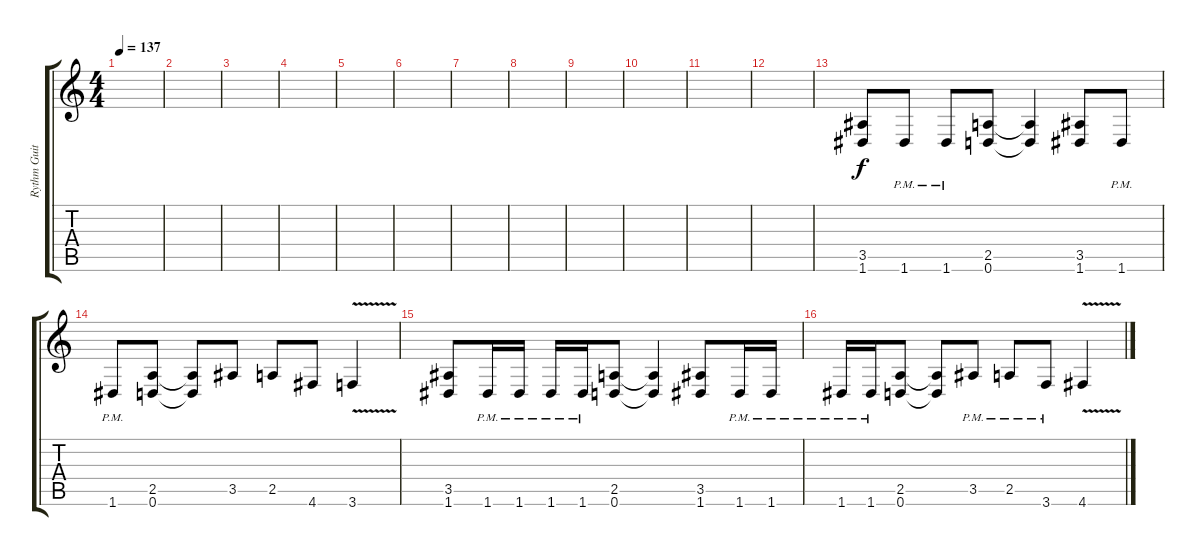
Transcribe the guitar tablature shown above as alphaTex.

\track ("Rythm Guitar" "Rythm Guit") {instrument distortionguitar}
\staff {score tabs}
\tuning (D4 A3 F3 C3 G2 D2) {hide}
\ts (4 4)
\tempo 137
\clef g2
\ks c
|
|
|
|
|
|
|
|
|
|
|
|
(3.5 1.6).8 1.6{pm}.8 1.6{pm}.8 (2.5 0.6).8 (2.5{t} 0.6{t}).4 (3.5 1.6).8 1.6{pm}.8 |
1.6{pm}.8 (2.5 0.6).8 (2.5{t} 0.6{t}).8 3.5.8 2.5.8 4.6.8 3.6{v}.4 |
(3.5 1.6).8 1.6{pm}.16 1.6{pm}.16 1.6{pm}.16 1.6{pm}.16 (2.5 0.6).8 (2.5{t} 0.6{t}).4 (3.5 1.6).8 1.6{pm}.16 1.6{pm}.16 |
1.6{pm}.16 1.6{pm}.16 (2.5 0.6).8 (2.5{t} 0.6{t}).8 3.5{pm}.8 2.5{pm}.8 3.6{pm}.8 4.6{v}.4
